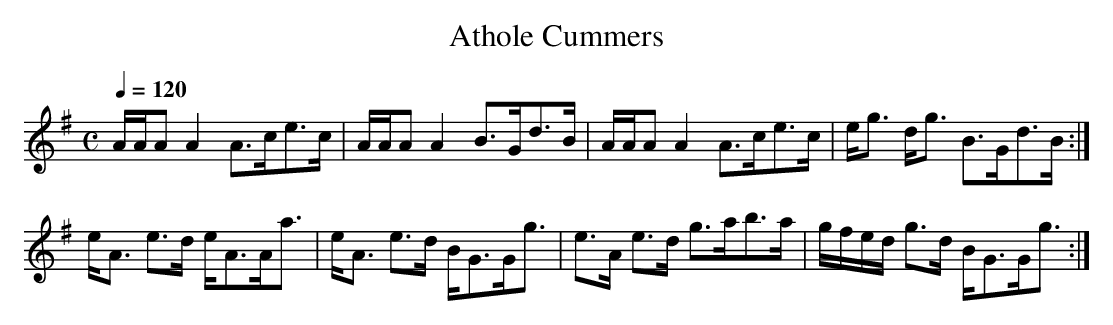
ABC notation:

X:1
T:Athole Cummers
M:C
L:1/8
Q:1/4=120
K:ADor
A/A/A A2  A>ce>c|A/A/A A2  B>Gd>B|A/A/A A2  A>ce>c|e<g      d<g B>Gd>B:|
e<A   e>d e<AA<a|e<A   e>d B<GG<g|e>A   e>d g>ab>a|g/f/e/d/ g>d B<GG<g:|

Accordions are usually limited to one of those ranges when playing Scottish
music, though most can go well beyond any of them.  There is an established
genre of "pipe tunes" played on the accordion - these may or may not have
started out on the pipes, but they fit the 1a (or less commonly 1b) pattern.
Often these tunes composed for the accordion are taken up by Highland pipers;
there's rarely any mystery about their origin on the "wrong" instrument, but
that doesn't stop them becoming popular.

The full first-position range of the fiddle is most often used for slower
tunes, like this one:
